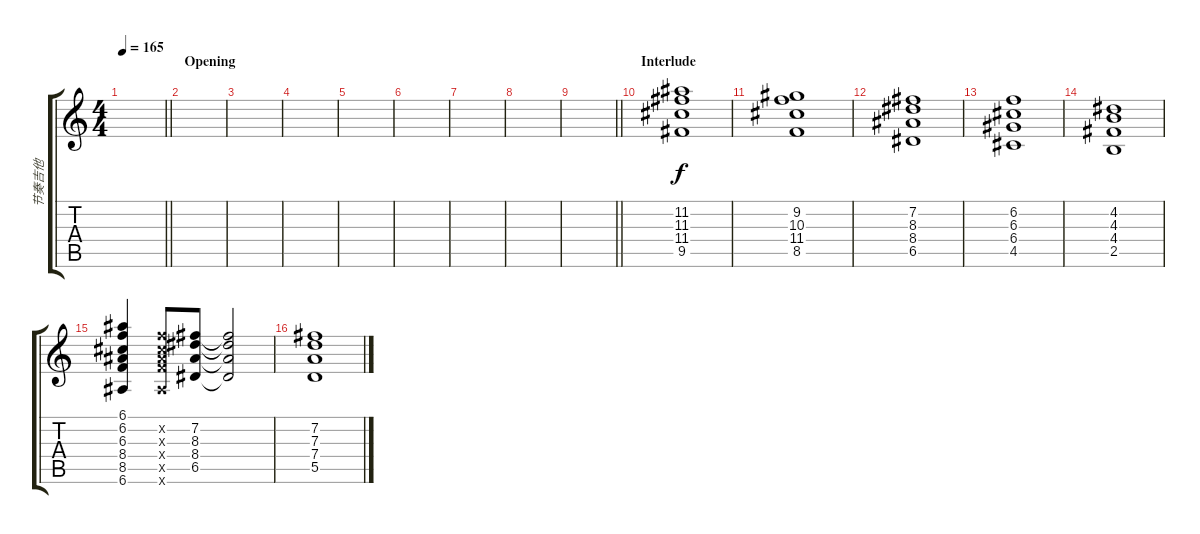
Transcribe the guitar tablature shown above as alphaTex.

\track ("节奏吉他" "节奏吉他") {instrument overdrivenguitar}
\staff {score tabs}
\tuning (E4 B3 G3 D3 A2 E2) {hide}
\ts (4 4)
\tempo 165
\clef g2
\barLineRight lightlight
\ks c
|
\section ("" "Opening")
|
|
|
|
|
|
|
\barLineRight lightlight
|
\section ("" "Interlude")
(11.2 11.3 11.4 9.5).1{instrument overdrivenguitar} |
(9.2 10.3 11.4 8.5).1 |
(7.2 8.3 8.4 6.5).1 |
(6.2 6.3 6.4 4.5).1 |
(4.2 4.3 4.4 2.5).1 |
(6.1 6.2 6.3 8.4 8.5 6.6).4 (6.2{x} 6.3{x} 8.4{x} 8.5{x} 6.6{x}).8 (7.2 8.3 8.4 6.5).8 (7.2{t} 8.3{t} 8.4{t} 6.5{t}).2 |
(7.2 7.3 7.4 5.5).1
